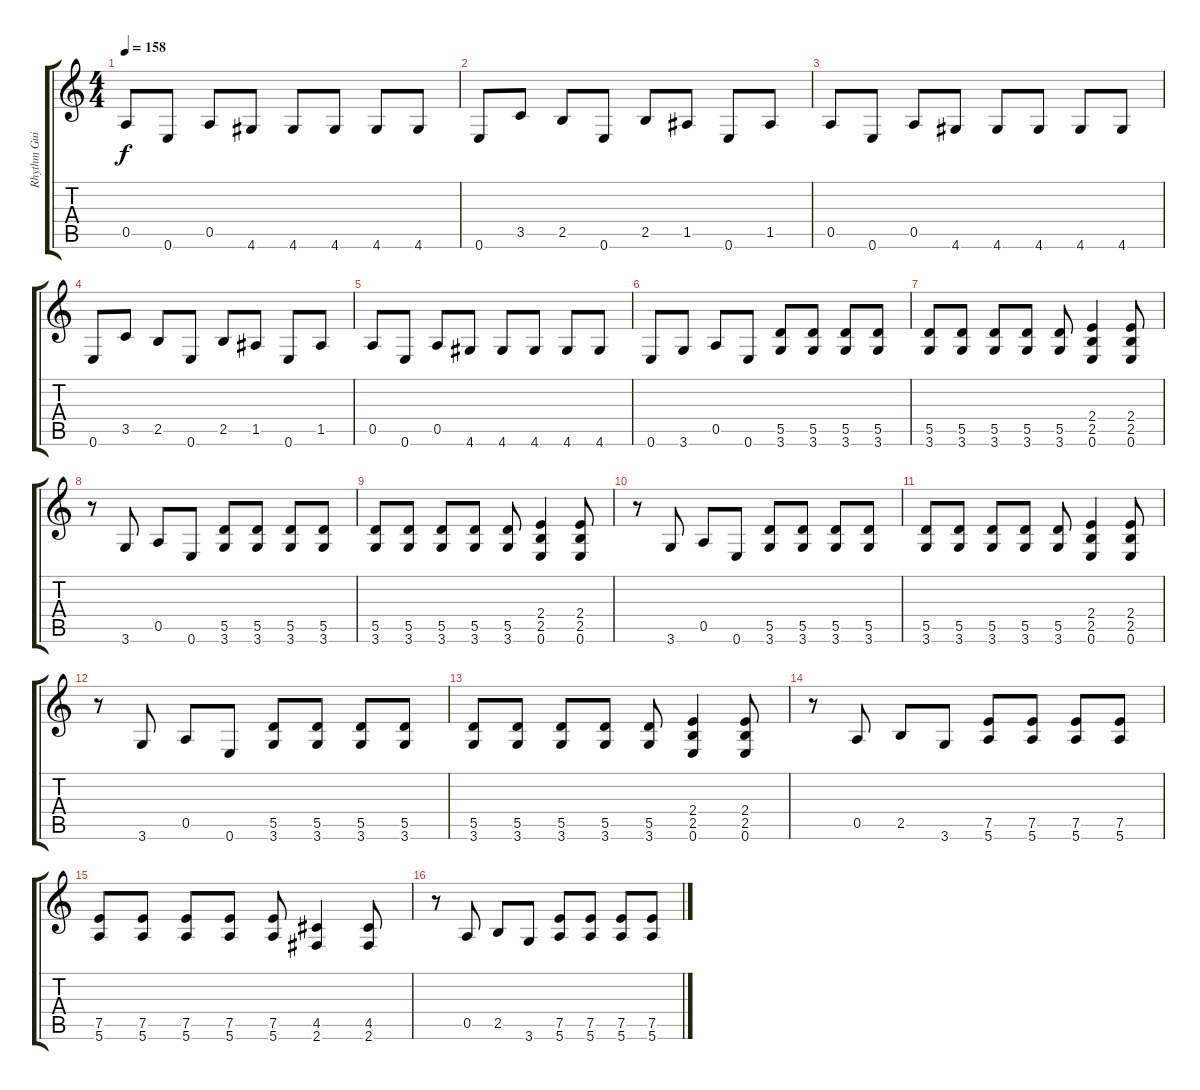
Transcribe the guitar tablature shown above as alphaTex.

\track ("Rhythm Guitar (Donita)" "Rhythm Gui") {instrument distortionguitar}
\staff {score tabs}
\tuning (E4 B3 G3 D3 A2 E2) {hide}
\ts (4 4)
\tempo 158
\clef g2
\ks c
0.5.8{dy f} 0.6.8 0.5.8 4.6.8 4.6.8 4.6.8 4.6.8 4.6.8 |
0.6.8 3.5.8 2.5.8 0.6.8 2.5.8 1.5.8 0.6.8 1.5.8 |
0.5.8 0.6.8 0.5.8 4.6.8 4.6.8 4.6.8 4.6.8 4.6.8 |
0.6.8 3.5.8 2.5.8 0.6.8 2.5.8 1.5.8 0.6.8 1.5.8 |
0.5.8 0.6.8 0.5.8 4.6.8 4.6.8 4.6.8 4.6.8 4.6.8 |
0.6.8 3.6.8 0.5.8 0.6.8 (5.5 3.6).8 (5.5 3.6).8 (5.5 3.6).8 (5.5 3.6).8 |
(5.5 3.6).8 (5.5 3.6).8 (5.5 3.6).8 (5.5 3.6).8 (5.5 3.6).8 (2.4 2.5 0.6).4 (2.4 2.5 0.6).8 |
r.8 3.6.8 0.5.8 0.6.8 (5.5 3.6).8 (5.5 3.6).8 (5.5 3.6).8 (5.5 3.6).8 |
(5.5 3.6).8 (5.5 3.6).8 (5.5 3.6).8 (5.5 3.6).8 (5.5 3.6).8 (2.4 2.5 0.6).4 (2.4 2.5 0.6).8 |
r.8 3.6.8 0.5.8 0.6.8 (5.5 3.6).8 (5.5 3.6).8 (5.5 3.6).8 (5.5 3.6).8 |
(5.5 3.6).8 (5.5 3.6).8 (5.5 3.6).8 (5.5 3.6).8 (5.5 3.6).8 (2.4 2.5 0.6).4 (2.4 2.5 0.6).8 |
r.8 3.6.8 0.5.8 0.6.8 (5.5 3.6).8 (5.5 3.6).8 (5.5 3.6).8 (5.5 3.6).8 |
(5.5 3.6).8 (5.5 3.6).8 (5.5 3.6).8 (5.5 3.6).8 (5.5 3.6).8 (2.4 2.5 0.6).4 (2.4 2.5 0.6).8 |
r.8 0.5.8 2.5.8 3.6.8 (7.5 5.6).8 (7.5 5.6).8 (7.5 5.6).8 (7.5 5.6).8 |
(7.5 5.6).8 (7.5 5.6).8 (7.5 5.6).8 (7.5 5.6).8 (7.5 5.6).8 (4.5 2.6).4 (4.5 2.6).8 |
r.8 0.5.8 2.5.8 3.6.8 (7.5 5.6).8 (7.5 5.6).8 (7.5 5.6).8 (7.5 5.6).8
